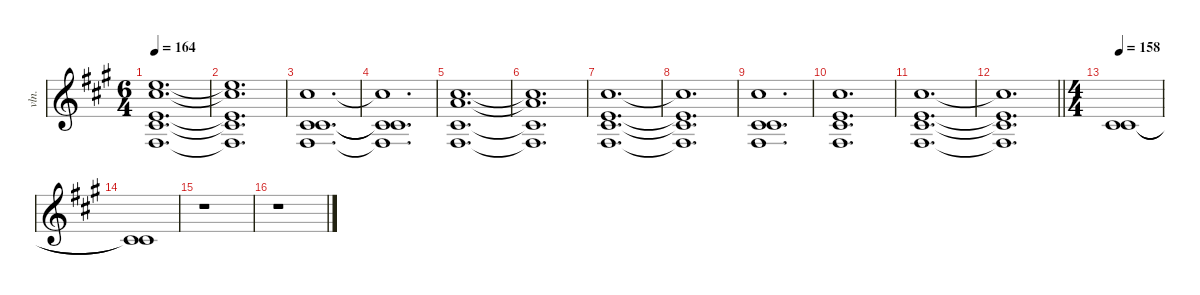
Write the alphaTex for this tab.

\defaultSystemsLayout 4
\hideDynamics
\bracketExtendMode groupsimilarinstruments
\otherSystemsTrackNameOrientation horizontal
\track ("Keyboards" "vln.") {instrument synthstrings1}
\staff {score}
\tuning (E4 B3 G3 D3 A2 E2)
\ts (6 4)
\tempo 164
\clef g2
\ks f#minor
(14.2{acc #} 9.3{acc forcenatural} 11.4{acc #} 9.5{acc #} 12.1{acc forcenatural}).1{d dy mf beam Up} |
(14.2{t acc #} 9.3{t acc forcenatural} 11.4{t acc #} 9.5{t acc #} 12.1{t acc forcenatural}).1{d dy f beam Up} |
(14.2{acc #} 6.3{acc #} 11.4{acc #} 9.5{acc #}).1{d dy mf beam Up} |
(14.2{t acc #} 6.3{t acc #} 11.4{t acc #} 9.5{t acc #}).1{d dy f beam Up} |
(14.2{acc #} 14.3{acc forcenatural} 11.4{acc #} 9.5{acc #}).1{d dy mf beam Up} |
(14.2{t acc #} 14.3{t acc forcenatural} 11.4{t acc #} 9.5{t acc #}).1{d beam Up} |
(14.2{acc #} 9.3{acc forcenatural} 11.4{acc #} 9.5{acc #}).1{d beam Up} |
(14.2{t acc #} 9.3{t acc forcenatural} 11.4{t acc #} 9.5{t acc #}).1{d dy f beam Up} |
(14.2{acc #} 6.3{acc #} 11.4{acc #} 9.5{acc #}).1{d dy mf beam Up} |
(14.2{acc #} 9.3{acc forcenatural} 11.4{acc #} 9.5{acc #}).1{d beam Up} |
(14.2{acc #} 9.3{acc forcenatural} 11.4{acc #} 9.5{acc #}).1{d beam Up} |
\barLineRight lightlight
(14.2{t acc #} 9.3{t acc forcenatural} 11.4{t acc #} 9.5{t acc #}).1{d beam Up} |
\ts (4 4)
\beaming (8 2 2 2 2)
\tempo 158
(6.3{acc #} 11.4{acc #}).1{dy f beam Up} |
(6.3{t acc #} 11.4{t acc #}).1{beam Up} |
r.1{beam Down} |
r.1{beam Down}
